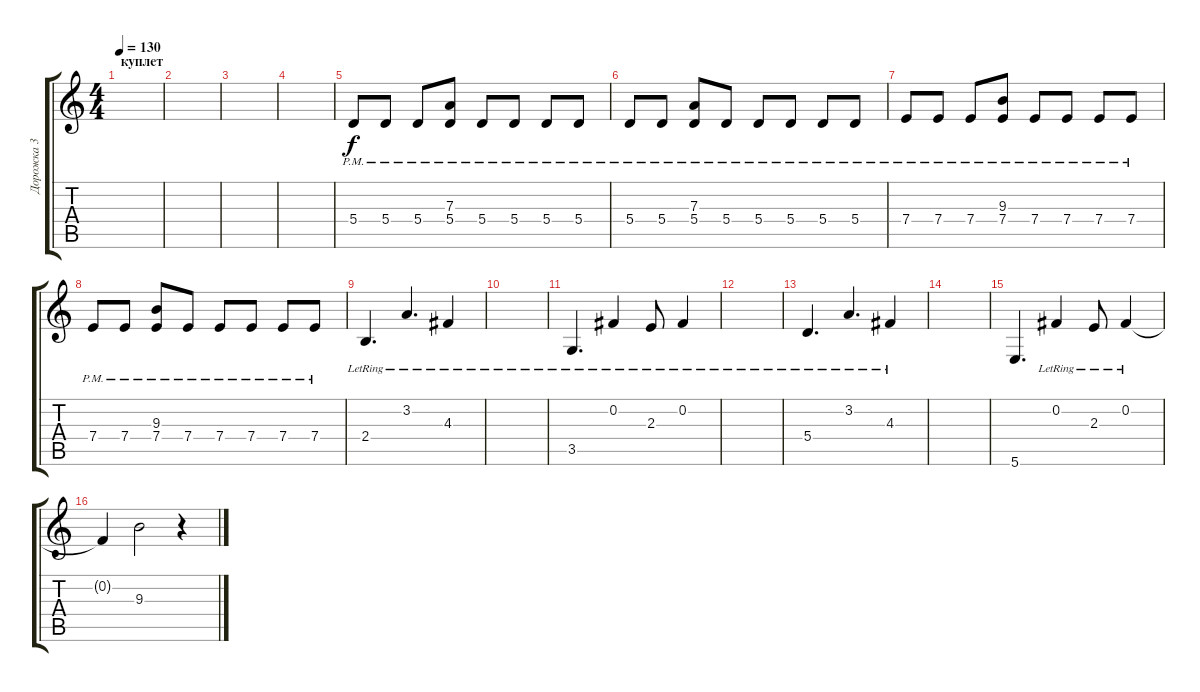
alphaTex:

\track ("Дорожка 3" "Дорожка 3") {instrument distortionguitar}
\staff {score tabs}
\tuning (B3 Gb3 D3 A2 E2 B1) {hide}
\ts (4 4)
\section ("" "куплет")
\tempo 130
\clef g2
\ks c
|
|
|
|
5.4{pm}.8{instrument electricguitarmuted} 5.4{pm}.8 5.4{pm}.8 (7.3 5.4{pm}).8 5.4{pm}.8 5.4{pm}.8 5.4{pm}.8 5.4{pm}.8 |
5.4{pm}.8 5.4{pm}.8 (7.3 5.4{pm}).8 5.4{pm}.8 5.4{pm}.8 5.4{pm}.8 5.4{pm}.8 5.4{pm}.8 |
7.4{pm}.8 7.4{pm}.8 7.4{pm}.8 (9.3 7.4{pm}).8 7.4{pm}.8 7.4{pm}.8 7.4{pm}.8 7.4{pm}.8 |
7.4{pm}.8 7.4{pm}.8 (9.3 7.4{pm}).8 7.4{pm}.8 7.4{pm}.8 7.4{pm}.8 7.4{pm}.8 7.4{pm}.8 |
2.4{lr}.4{d instrument electricguitarmuted} 3.2{lr}.4{d} 4.3{lr}.4 |
|
3.5{lr}.4{d} 0.2{lr}.4 2.3{lr}.8 0.2{lr}.4 |
|
5.4{lr}.4{d instrument electricguitarmuted} 3.2{lr}.4{d} 4.3{lr}.4 |
|
5.6.4{d} 0.2{lr}.4 2.3{lr}.8 0.2{lr}.4 |
0.2{t}.4 9.3.2 r.4
